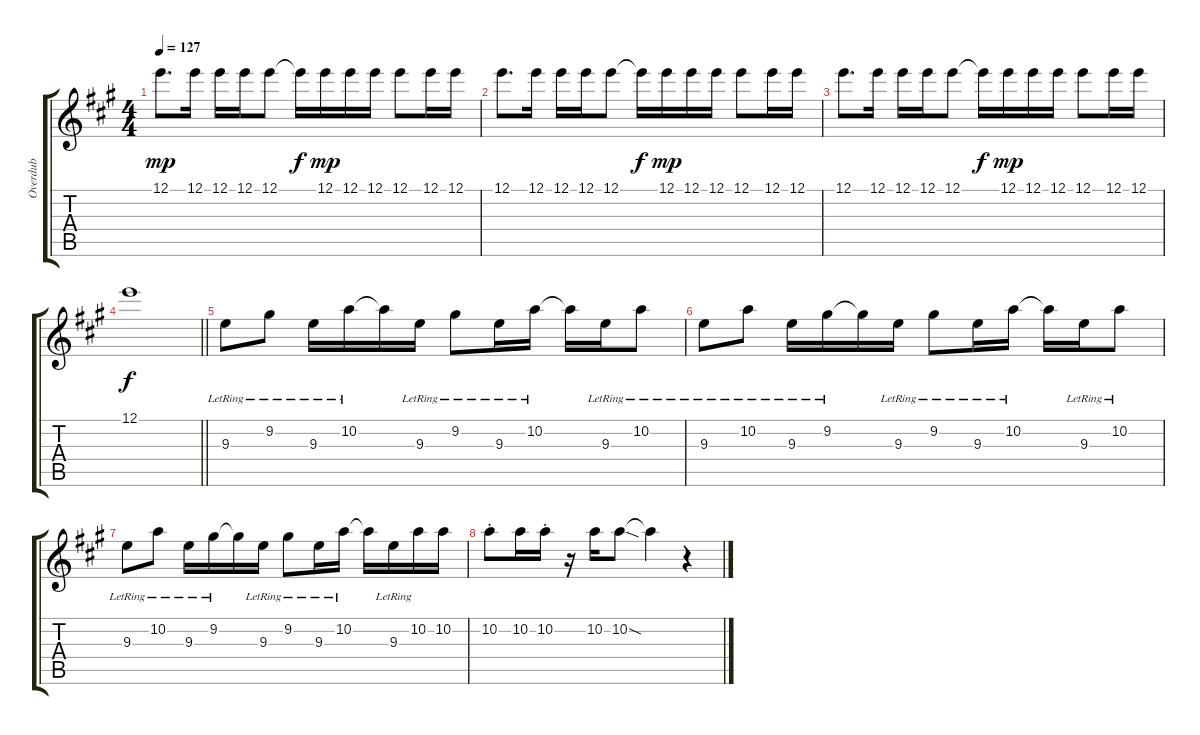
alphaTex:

\track ("Overdub" "Overdub") {instrument acousticguitarsteel}
\staff {score tabs}
\tuning (E4 B3 G3 D3 A2 E2) {hide}
\ts (4 4)
\tempo 127
\clef g2
\ks a
12.1.8{d dy mp} 12.1.16 12.1.16 12.1.16 12.1.8 12.1{t}.16{dy f} 12.1.16{dy mp} 12.1.16 12.1.16 12.1.8 12.1.16 12.1.16 |
12.1.8{d} 12.1.16 12.1.16 12.1.16 12.1.8 12.1{t}.16{dy f} 12.1.16{dy mp} 12.1.16 12.1.16 12.1.8 12.1.16 12.1.16 |
12.1.8{d} 12.1.16 12.1.16 12.1.16 12.1.8 12.1{t}.16{dy f} 12.1.16{dy mp} 12.1.16 12.1.16 12.1.8 12.1.16 12.1.16 |
\barLineRight lightlight
12.1.1{dy f} |
9.3{lr}.8 9.2{lr}.8 9.3{lr}.16 10.2{lr}.16 10.2{t}.16 9.3{lr}.16 9.2{lr}.8 9.3{lr}.16 10.2{lr}.16 10.2{t}.16 9.3{lr}.16 10.2{lr}.8 |
9.3{lr}.8 10.2{lr}.8 9.3{lr}.16 9.2{lr}.16 9.2{t}.16 9.3{lr}.16 9.2{lr}.8 9.3{lr}.16 10.2{lr}.16 10.2{t}.16 9.3{lr}.16 10.2{lr}.8 |
9.3{lr}.8 10.2{lr}.8 9.3{lr}.16 9.2{lr}.16 9.2{t}.16 9.3{lr}.16 9.2{lr}.8 9.3{lr}.16 10.2{lr}.16 10.2{t}.16 9.3{lr}.16 10.2{lr}.16 10.2.16 |
10.2{st}.8 10.2.16 10.2{st}.16 r.16 10.2.16 10.2{sod}.8 10.2{t}.4 r.4
